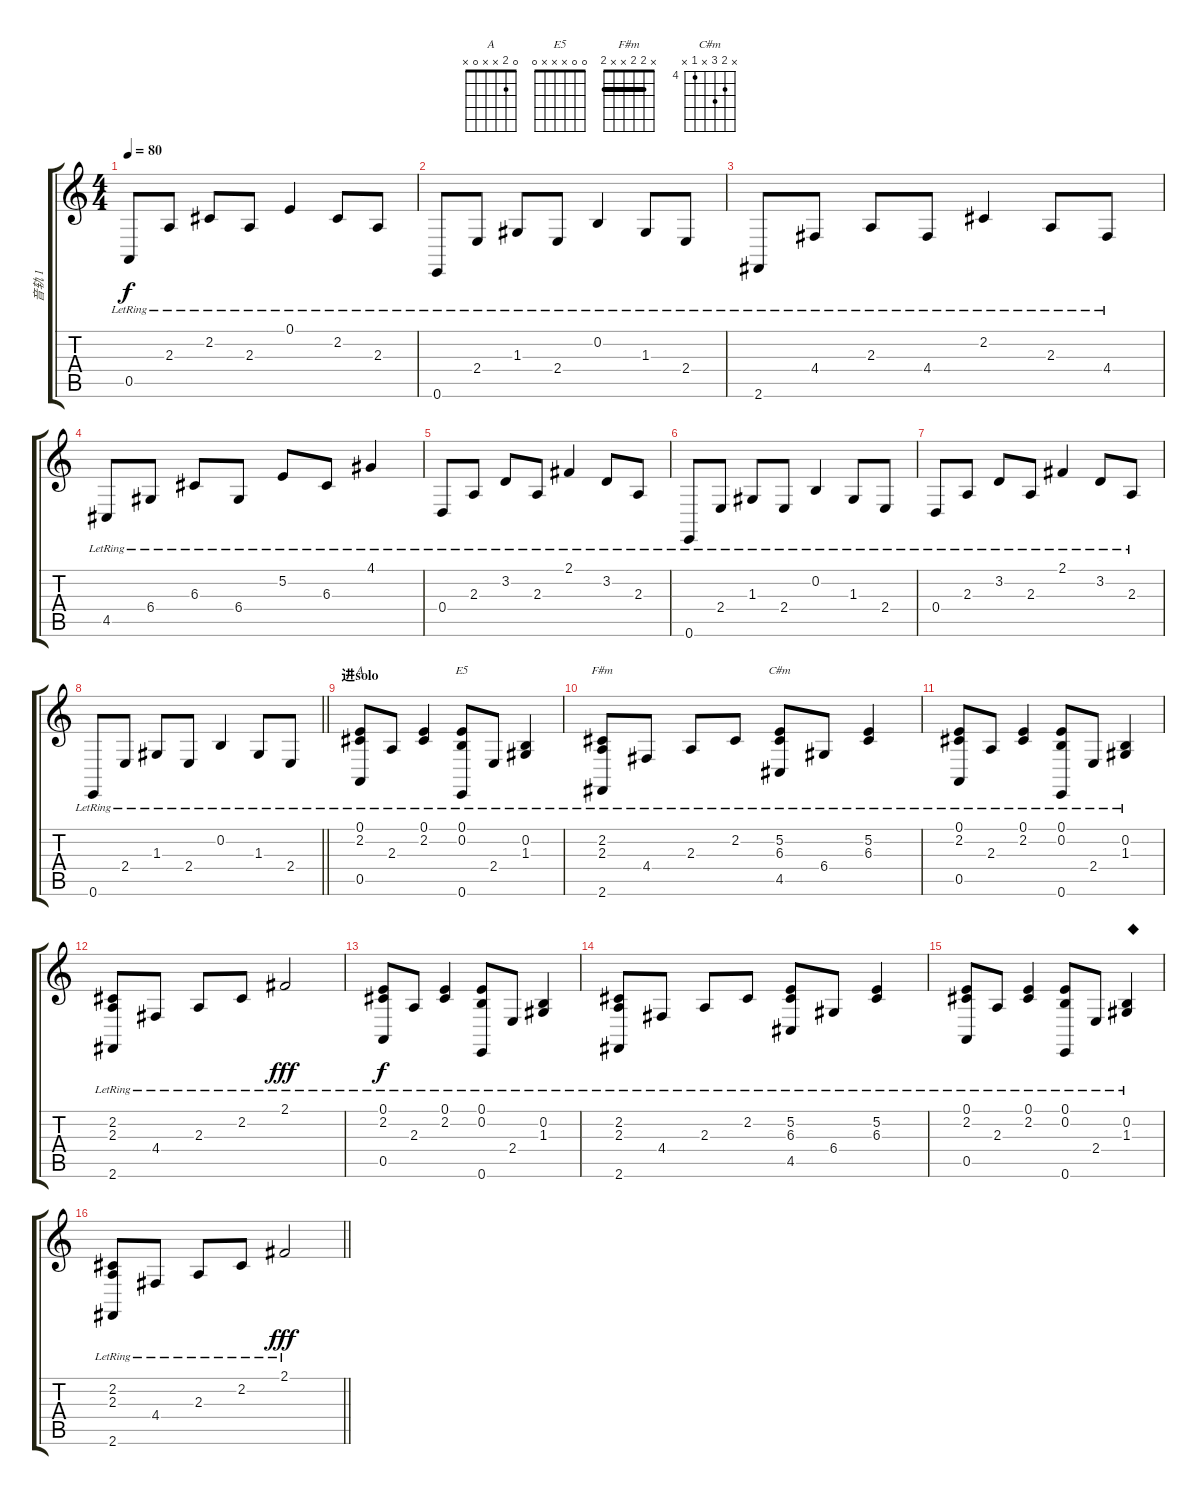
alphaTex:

\track ("音轨 1" "音轨 1") {instrument brightacousticpiano}
\staff {score tabs}
\tuning (E4 B3 G3 D3 A2 E2) {hide}
\chord ("A" 0 2 x x 0 x)
\chord ("E5" 0 0 x x x 0)
\chord ("F#m" x 2 2 x x 2) {barre 2}
\chord ("C#m" x 5 6 x 4 x) {firstfret 4}
\ts (4 4)
\tempo 80
\clef g2
\ks c
0.5{lr}.8{dy f} 2.3{lr}.8 2.2{lr}.8 2.3{lr}.8 0.1{lr}.4 2.2{lr}.8 2.3{lr}.8 |
0.6{lr}.8 2.4{lr}.8 1.3{lr}.8 2.4{lr}.8 0.2{lr}.4 1.3{lr}.8 2.4{lr}.8 |
2.6{lr}.8 4.4{lr}.8 2.3{lr}.8 4.4{lr}.8 2.2{lr}.4 2.3{lr}.8 4.4{lr}.8 |
4.5{lr}.8 6.4{lr}.8 6.3{lr}.8 6.4{lr}.8 5.2{lr}.8 6.3{lr}.8 4.1{lr}.4 |
0.4{lr}.8 2.3{lr}.8 3.2{lr}.8 2.3{lr}.8 2.1{lr}.4 3.2{lr}.8 2.3{lr}.8 |
0.6{lr}.8 2.4{lr}.8 1.3{lr}.8 2.4{lr}.8 0.2{lr}.4 1.3{lr}.8 2.4{lr}.8 |
0.4{lr}.8 2.3{lr}.8 3.2{lr}.8 2.3{lr}.8 2.1{lr}.4 3.2{lr}.8 2.3{lr}.8 |
\barLineRight lightlight
0.6{lr}.8 2.4{lr}.8 1.3{lr}.8 2.4{lr}.8 0.2{lr}.4 1.3{lr}.8 2.4{lr}.8 |
\section ("" "进solo")
(0.1{lr} 2.2{lr} 0.5{lr}).8{ch "A"} 2.3{lr}.8 (0.1{lr} 2.2{lr}).4 (0.1{lr} 0.2{lr} 0.6{lr}).8{ch "E5"} 2.4{lr}.8 (0.2{lr} 1.3{lr}).4 |
(2.2{lr} 2.3{lr} 2.6{lr}).8{ch "F#m"} 4.4{lr}.8 2.3{lr}.8 2.2{lr}.8 (5.2{lr} 6.3{lr} 4.5{lr}).8{ch "C#m"} 6.4{lr}.8 (5.2{lr} 6.3{lr}).4 |
(0.1{lr} 2.2{lr} 0.5{lr}).8 2.3{lr}.8 (0.1{lr} 2.2{lr}).4 (0.1{lr} 0.2{lr} 0.6{lr}).8 2.4{lr}.8 (0.2{lr} 1.3{lr}).4 |
(2.2{lr} 2.3{lr} 2.6{lr}).8 4.4{lr}.8 2.3{lr}.8 2.2{lr}.8 2.1{lr}.2{dy fff} |
(0.1{lr} 2.2{lr} 0.5{lr}).8{dy f} 2.3{lr}.8 (0.1{lr} 2.2{lr}).4 (0.1{lr} 0.2{lr} 0.6{lr}).8 2.4{lr}.8 (0.2{lr} 1.3{lr}).4 |
(2.2{lr} 2.3{lr} 2.6{lr}).8 4.4{lr}.8 2.3{lr}.8 2.2{lr}.8 (5.2{lr} 6.3{lr} 4.5{lr}).8 6.4{lr}.8 (5.2{lr} 6.3{lr}).4 |
(0.1{lr} 2.2{lr} 0.5{lr}).8 2.3{lr}.8 (0.1{lr} 2.2{lr}).4 (0.1{lr} 0.2{lr} 0.6{lr}).8 2.4{lr}.8 (0.2{lr} 1.3{lr}).4{txt "◆"} |
\barLineRight lightlight
(2.2{lr} 2.3{lr} 2.6{lr}).8 4.4{lr}.8 2.3{lr}.8 2.2{lr}.8 2.1{lr}.2{dy fff}
